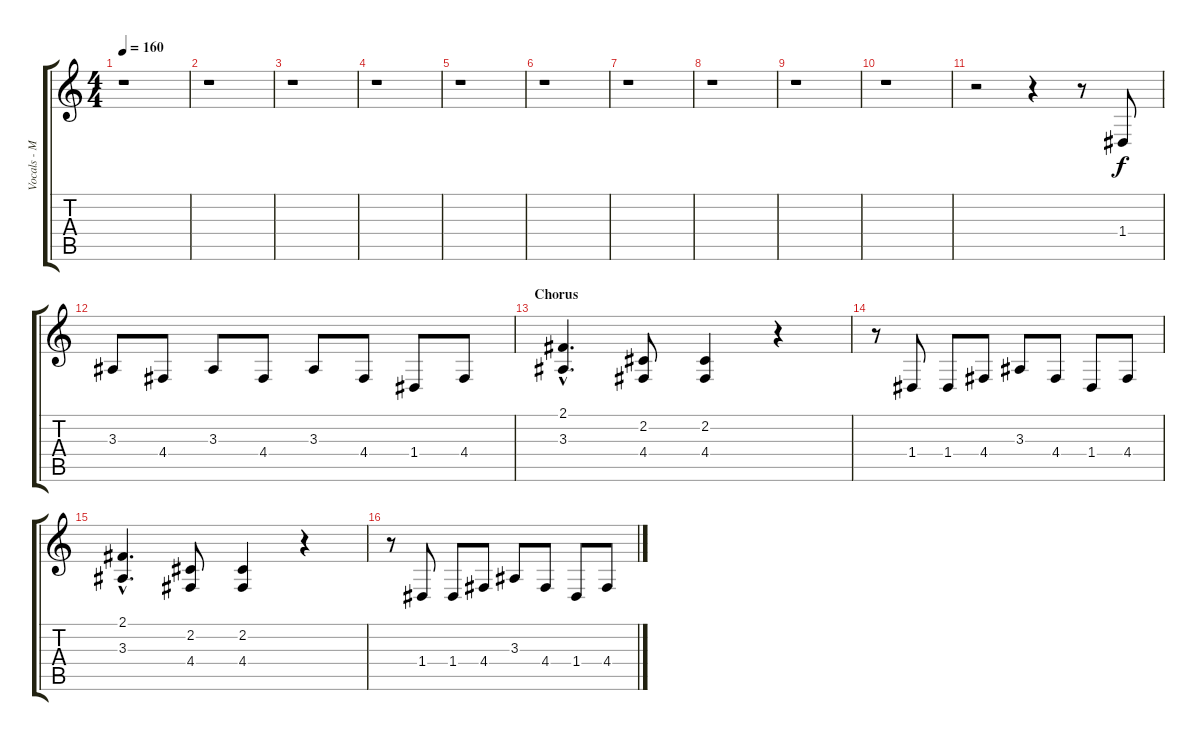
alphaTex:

\track ("Vocals - Mark" "Vocals - M") {instrument tenorsax}
\staff {score tabs}
\tuning (E4 B3 G3 D3 A2 E2) {hide}
\ts (4 4)
\tempo 160
\clef g2
\ks c
r.1{dy f} |
r.1 |
r.1 |
r.1 |
r.1 |
r.1 |
r.1 |
r.1 |
r.1 |
r.1 |
r.2 r.4 r.8 1.4.8 |
3.3.8 4.4.8 3.3.8 4.4.8 3.3.8 4.4.8 1.4.8 4.4.8 |
\section ("" "Chorus")
(2.1{hac} 3.3{hac}).4{d} (2.2 4.4).8 (2.2 4.4).4 r.4 |
r.8 1.4.8 1.4.8 4.4.8 3.3.8 4.4.8 1.4.8 4.4.8 |
(2.1{hac} 3.3{hac}).4{d} (2.2 4.4).8 (2.2 4.4).4 r.4 |
r.8 1.4.8 1.4.8 4.4.8 3.3.8 4.4.8 1.4.8 4.4.8
